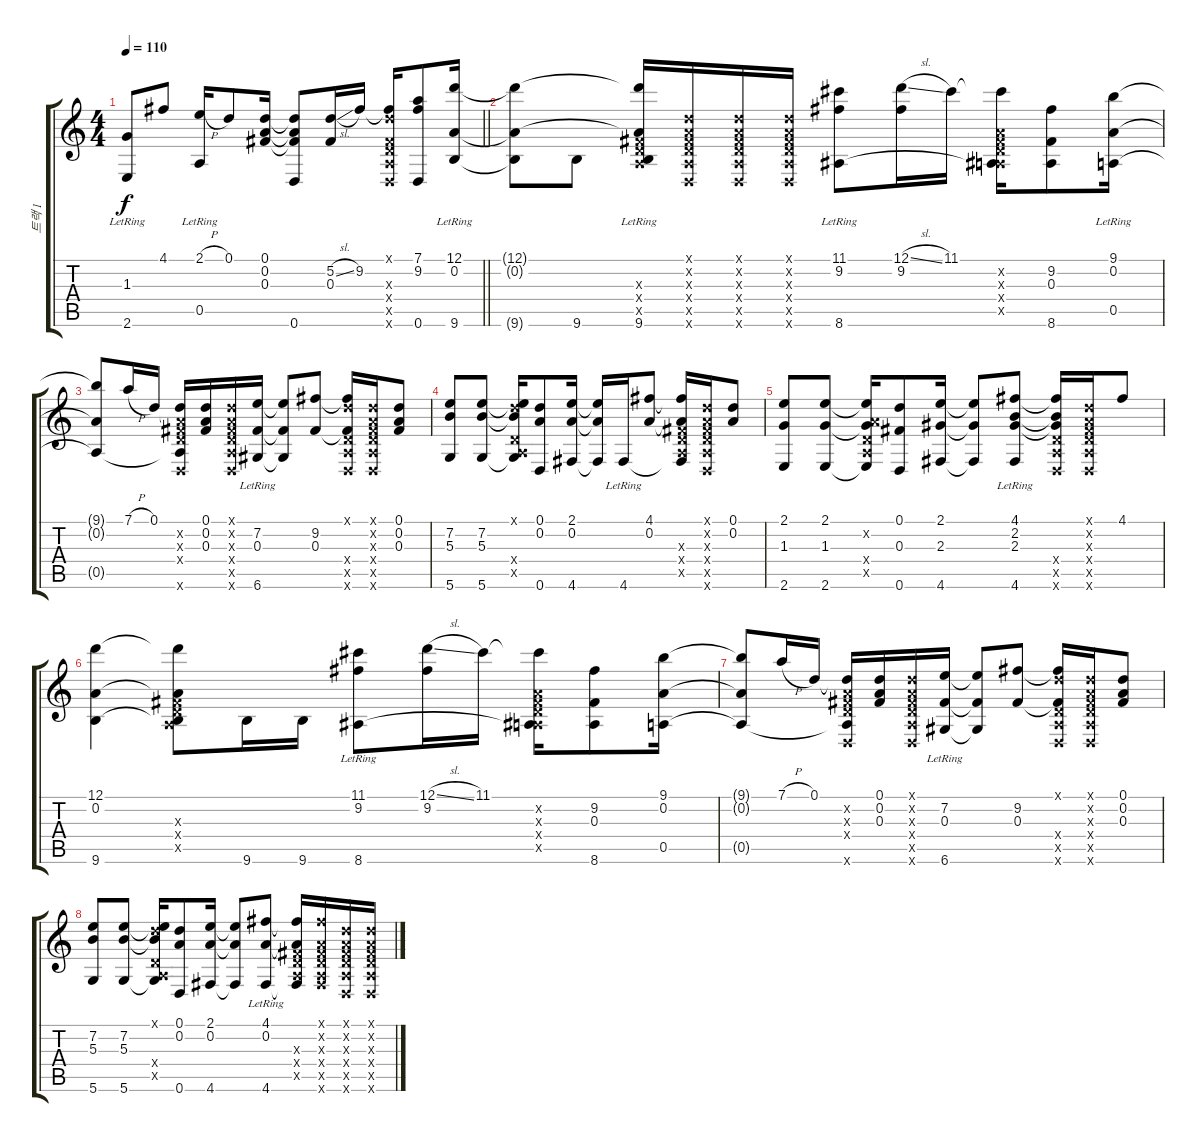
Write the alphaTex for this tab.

\track ("트랙 1" "트랙 1") {instrument acousticguitarsteel}
\staff {score tabs}
\tuning (D4 A3 Gb3 D3 A2 D2) {hide}
\ts (4 4)
\tempo 110
\clef g2
\barLineRight lightlight
\ks c
(1.3 2.6{lr}).8{dy f} 4.1.8 (2.1{h} 0.5{lr}).16 0.1.8 (0.1 0.2 0.3).16 (0.1{t} 0.2{t} 0.3{t} 0.6).8 (5.2{sl} 0.3).16 9.2.16 (0.1{x} 9.2{t} 0.3{x} 0.4{x} 0.5{x} 0.6{x}).16 (7.1 9.2 0.6).8 (12.1{lr} 0.2{lr} 9.6{lr}).16 |
(12.1{t} 0.2{t} 9.6{t}).8 9.6.8 (12.1{t} 0.2{t} 0.3{x} 0.4{x} 0.5{x} 9.6{lr}).16 (0.1{x} 0.2{x} 0.3{x} 0.4{x} 0.5{x} 0.6{x}).16 (0.1{x} 0.2{x} 0.3{x} 0.4{x} 0.5{x} 0.6{x}).16 (0.1{x} 0.2{x} 0.3{x} 0.4{x} 0.5{x} 0.6{x}).16 (11.1 9.2 8.6{lr}).8 (12.1{sl} 9.2).16 11.1.16 (11.1{t} 0.2{x} 0.3{x} 0.4{x} 0.5{x} 8.6{t}).16 (9.2 0.3 8.6).8 (9.1{lr} 0.2{lr} 0.5{lr}).16 |
(9.1{t} 0.2{t} 0.5{t}).8 7.1{h}.16 0.1.16 (0.1{t} 0.2{x} 0.3{x} 0.4{x} 0.5{t} 0.6{x}).16 (0.1 0.2 0.3).16 (0.1{x} 0.2{x} 0.3{x} 0.4{x} 0.5{x} 0.6{x}).16 (7.2 0.3 6.6{lr}).16 (7.2{t} 0.3{t} 6.6{t}).8 (9.2 0.3).8 (0.1{x} 9.2{t} 0.3{t} 0.4{x} 0.5{x} 0.6{x}).16 (0.1{x} 0.2{x} 0.3{x} 0.4{x} 0.5{x} 0.6{x}).16 (0.1 0.2 0.3).8 |
(7.2 5.3 5.6).8 (7.2 5.3 5.6).8 (0.1{x} 7.2{t} 5.3{t} 0.4{x} 0.5{x} 5.6{t}).16 (0.1 0.2 0.6).8 (2.1 0.2 4.6).16 (2.1{t} 0.2{t} 4.6{t}).16 4.6{lr}.16 (4.1 0.2).8 (4.1{t} 0.2{t} 0.3{x} 0.4{x} 0.5{x} 4.6{t}).16 (0.1{x} 0.2{x} 0.3{x} 0.4{x} 0.5{x} 0.6{x}).16 (0.1 0.2).8 |
(2.1 1.3 2.6).8 (2.1 1.3 2.6).8 (2.1{t} 0.2{x} 1.3{t} 0.4{x} 0.5{x} 2.6{t}).16 (0.1 0.3 0.6).8 (2.1 2.3 4.6).16 (2.1{t} 2.3{t} 4.6{t}).8 (4.1 2.2 2.3 4.6{lr}).8 (4.1{t} 2.2{t} 2.3{t} 0.4{x} 0.5{x} 0.6{x}).16 (0.1{x} 0.2{x} 0.3{x} 0.4{x} 0.5{x} 0.6{x}).16 4.1.8 |
(12.1 0.2 9.6).4 (12.1{t} 0.2{t} 0.3{x} 0.4{x} 0.5{x} 9.6{t}).8 9.6.16 9.6.16 (11.1 9.2 8.6{lr}).8 (12.1{sl} 9.2).16 11.1.16 (11.1{t} 0.2{x} 0.3{x} 0.4{x} 0.5{x} 8.6{t}).16 (9.2 0.3 8.6).8 (9.1 0.2 0.5).16 |
(9.1{t} 0.2{t} 0.5{t}).8 7.1{h}.16 0.1.16 (0.1{t} 0.2{x} 0.3{x} 0.4{x} 0.5{t} 0.6{x}).16 (0.1 0.2 0.3).16 (0.1{x} 0.2{x} 0.3{x} 0.4{x} 0.5{x} 0.6{x}).16 (7.2 0.3 6.6{lr}).16 (7.2{t} 0.3{t} 6.6{t}).8 (9.2 0.3).8 (0.1{x} 9.2{t} 0.3{t} 0.4{x} 0.5{x} 0.6{x}).16 (0.1{x} 0.2{x} 0.3{x} 0.4{x} 0.5{x} 0.6{x}).16 (0.1 0.2 0.3).8 |
(7.2 5.3 5.6).8 (7.2 5.3 5.6).8 (0.1{x} 7.2{t} 5.3{t} 0.4{x} 0.5{x} 5.6{t}).16 (0.1 0.2 0.6).8 (2.1 0.2 4.6).16 (2.1{t} 0.2{t} 4.6{t}).8 (4.1 0.2 4.6{lr}).8 (4.1{t} 0.2{t} 0.3{x} 0.4{x} 0.5{x} 4.6{t}).16 (4.1{x} 0.2{x} 0.3{x} 0.4{x} 0.5{x} 4.6{x}).16 (0.1{x} 0.2{x} 0.3{x} 0.4{x} 0.5{x} 0.6{x}).16 (0.1{x} 0.2{x} 0.3{x} 0.4{x} 0.5{x} 0.6{x}).16
